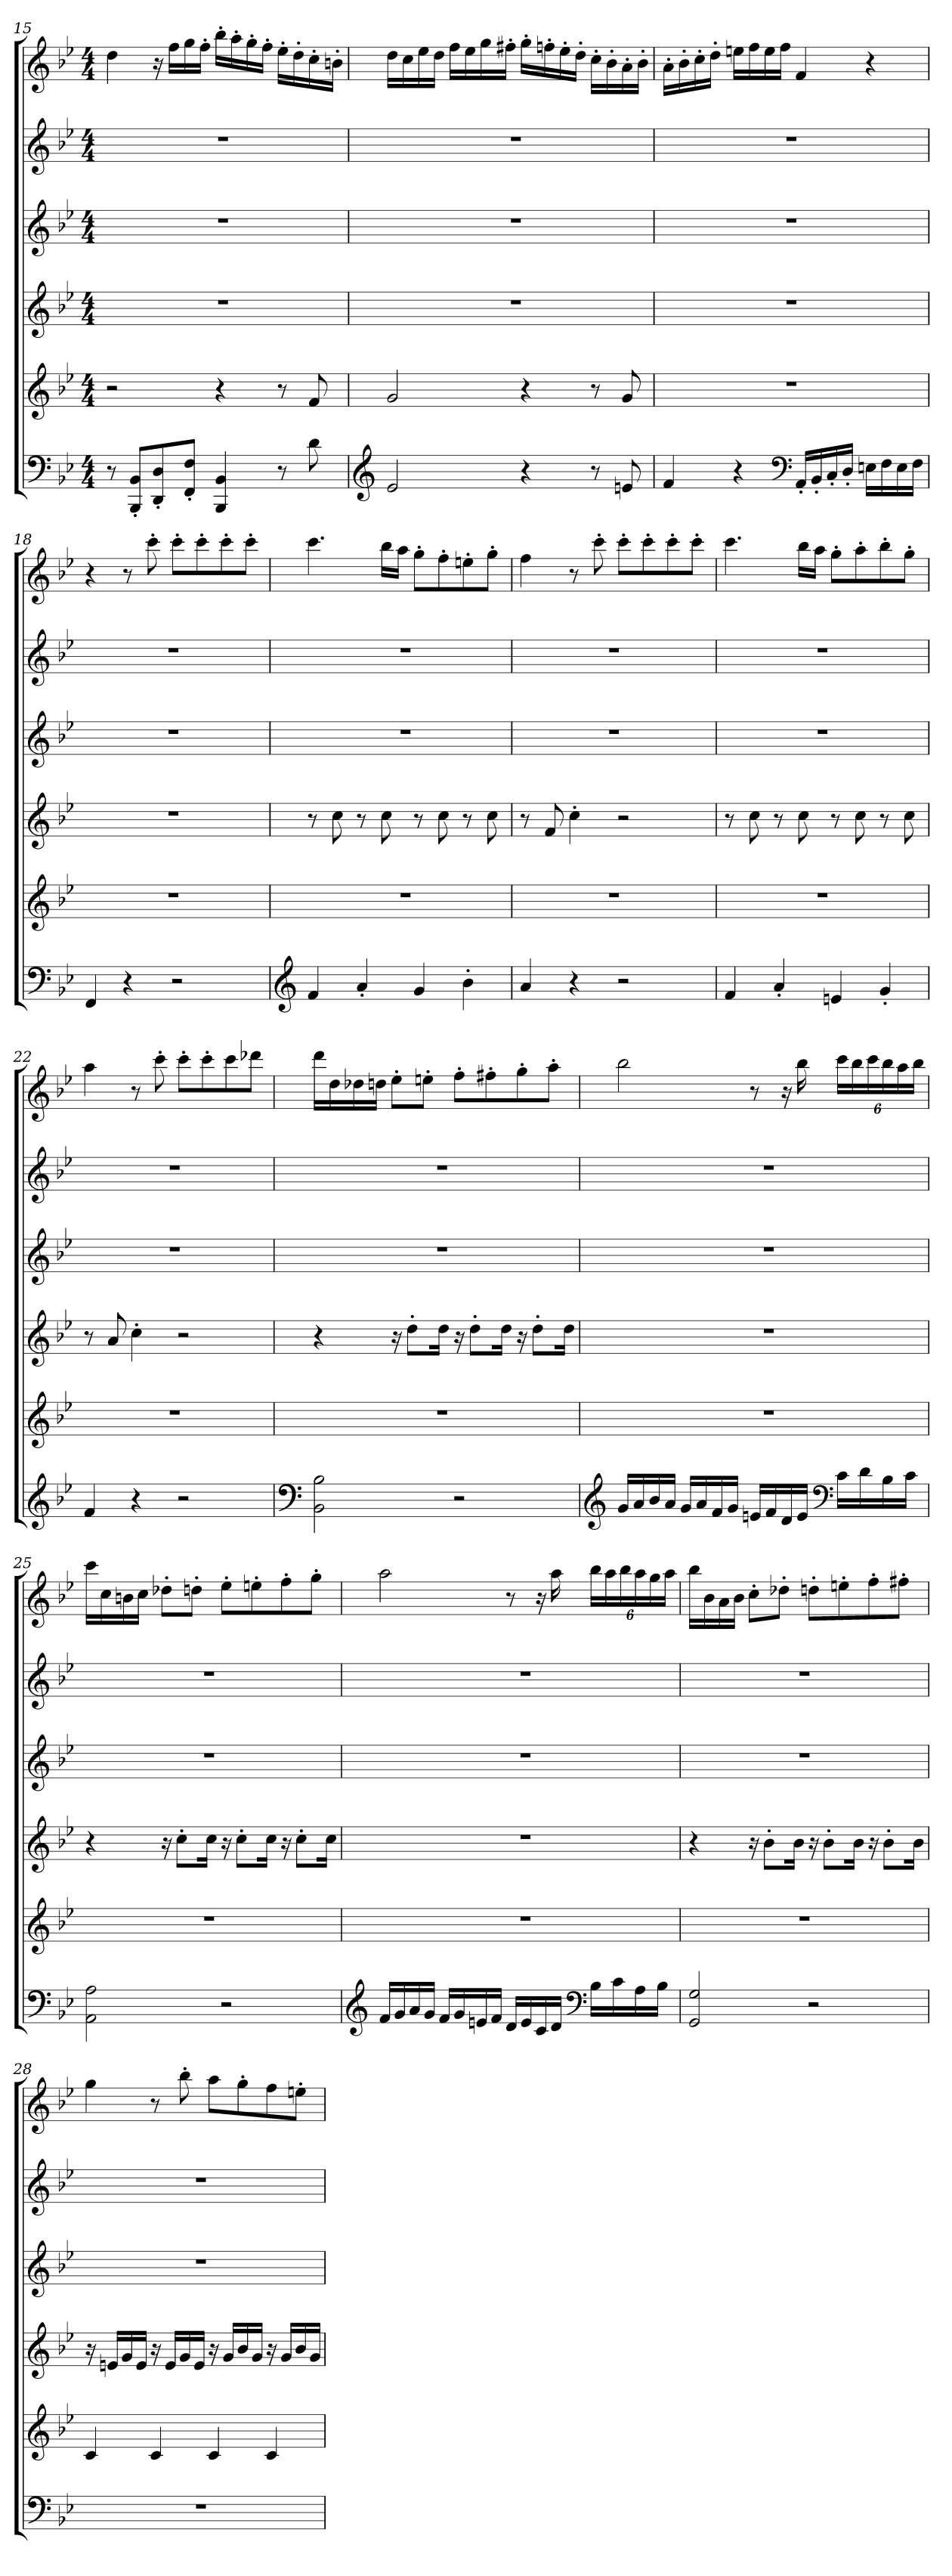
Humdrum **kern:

**kern	**kern	**kern	**kern	**kern	**kern
*part5	*part4	*part3	*part2	*part2	*part1
*staff6	*staff5	*staff4	*staff3	*staff2	*staff1
*clefF4	*clefG2	*clefG2	*clefG2	*clefG2	*clefG2
*k[b-e-]	*k[b-e-]	*k[b-e-]	*k[b-e-]	*k[b-e-]	*k[b-e-]
*M4/4	*M4/4	*M4/4	*M4/4	*M4/4	*M4/4
*MM144	*MM144	*MM144	*MM144	*MM144	*MM144
=15	=15	=15	=15	=15	=15
8r	2r	1r	1r	1r	4dd\
8BBB-/' 8BB-/'L	.	.	.	.	.
8DD/' 8D/'	.	.	.	.	16r
.	.	.	.	.	16ff\LL
8FF/' 8F/'J	.	.	.	.	16gg\
.	.	.	.	.	16ff'\JJ
4BBB-/ 4BB-/	4r	.	.	.	16bb-'\LL
.	.	.	.	.	16aa'\
.	.	.	.	.	16gg'\
.	.	.	.	.	16ff'\JJ
8r	8r	.	.	.	16ee-'\LL
.	.	.	.	.	16dd'\
8d\	8f/	.	.	.	16cc'\
.	.	.	.	.	16bn'\JJ
!!LO:LB:g=z
=16	=16	=16	=16	=16	=16
*clefG2	*	*	*	*	*
*	*	*	*	*	*MM145
2e-/	2g/	1r	1r	1r	16dd\LL
.	.	.	.	.	16cc\
.	.	.	.	.	16ee-\
.	.	.	.	.	16dd\JJ
.	.	.	.	.	16ff\LL
.	.	.	.	.	16ee-\
.	.	.	.	.	16gg\
.	.	.	.	.	16ff#X'\JJ
4r	4r	.	.	.	16gg'\LL
.	.	.	.	.	16ffn'\
.	.	.	.	.	16ee-'\
.	.	.	.	.	16dd'\JJ
8r	8r	.	.	.	16cc'\LL
.	.	.	.	.	16b-'\
8en/	8g/	.	.	.	16a'\
.	.	.	.	.	16b-'\JJ
=17	=17	=17	=17	=17	=17
*	*	*	*	*	*MM145
4f/	1r	1r	1r	1r	16a'\LL
.	.	.	.	.	16b-'\
.	.	.	.	.	16cc'\
.	.	.	.	.	16dd'\JJ
4r	.	.	.	.	16een\LL
.	.	.	.	.	16ff\
.	.	.	.	.	16ee\
.	.	.	.	.	16ff\JJ
*clefF4	*	*	*	*	*
*	*	*	*	*	*MM145
16AA'/LL	.	.	.	.	4f/
16BB-'/	.	.	.	.	.
16C'/	.	.	.	.	.
16D'/JJ	.	.	.	.	.
16En\LL	.	.	.	.	4r
16F\	.	.	.	.	.
16E\	.	.	.	.	.
16F\JJ	.	.	.	.	.
!!LO:PB:g=z
=18	=18	=18	=18	=18	=18
*	*	*	*	*	*MM134
4FF/	1r	1r	1r	1r	4r
4r	.	.	.	.	8r
*	*	*	*	*	*MM143
.	.	.	.	.	8ccc'\
2r	.	.	.	.	8ccc'\L
.	.	.	.	.	8ccc'\
.	.	.	.	.	8ccc'\
.	.	.	.	.	8ccc'\J
=19	=19	=19	=19	=19	=19
*clefG2	*	*	*	*	*
*	*	*	*	*	*MM143
4f/	1r	8r	1r	1r	4.ccc\
.	.	8cc\	.	.	.
4a'/	.	8r	.	.	.
.	.	8cc\	.	.	16bb-\LL
.	.	.	.	.	16aa\JJ
4g/	.	8r	.	.	8gg'\L
.	.	8cc\	.	.	8ff'\
4b-'\	.	8r	.	.	8een'\
.	.	8cc\	.	.	8gg'\J
=20	=20	=20	=20	=20	=20
4a/	1r	8r	1r	1r	4ff\
.	.	8f/	.	.	.
4r	.	4cc'\	.	.	8r
*	*	*	*	*	*MM143
.	.	.	.	.	8ccc'\
2r	.	2r	.	.	8ccc'\L
.	.	.	.	.	8ccc'\
.	.	.	.	.	8ccc'\
.	.	.	.	.	8ccc'\J
=21	=21	=21	=21	=21	=21
*	*	*	*	*	*MM143
4f/	1r	8r	1r	1r	4.ccc\
.	.	8cc\	.	.	.
4a'/	.	8r	.	.	.
.	.	8cc\	.	.	16bb-\LL
.	.	.	.	.	16aa\JJ
4en/	.	8r	.	.	8gg'\L
.	.	8cc\	.	.	8aa'\
4g'/	.	8r	.	.	8bb-'\
.	.	8cc\	.	.	8gg'\J
!!LO:LB:g=z
=22	=22	=22	=22	=22	=22
4f/	1r	8r	1r	1r	4aa\
.	.	8a/	.	.	.
4r	.	4cc'\	.	.	8r
*	*	*	*	*	*MM143
.	.	.	.	.	8ccc'\
2r	.	2r	.	.	8ccc'\L
.	.	.	.	.	8ccc'\
.	.	.	.	.	8ccc\
.	.	.	.	.	8ddd-X\J
=23	=23	=23	=23	=23	=23
*clefF4	*	*	*	*	*
*	*	*	*	*	*MM147
2BB-\ 2B-\	1r	4r	1r	1r	16ddd\LL
.	.	.	.	.	16dd\
.	.	.	.	.	16dd-X\
.	.	.	.	.	16ddn\JJ
.	.	16r	.	.	8ee-'\L
.	.	8dd'\L	.	.	.
.	.	.	.	.	8een'\J
.	.	16dd\Jk	.	.	.
2r	.	16r	.	.	8ff'\L
.	.	8dd'\L	.	.	.
.	.	.	.	.	8ff#X'\
.	.	16dd\Jk	.	.	.
.	.	16r	.	.	8gg'\
.	.	8dd'\L	.	.	.
.	.	.	.	.	8aa'\J
.	.	16dd\Jk	.	.	.
!!LO:PB:g=z
=24	=24	=24	=24	=24	=24
*clefG2	*	*	*	*	*
*	*	*	*	*	*MM147
16g/LL	1r	1r	1r	1r	2bb-\
16a/	.	.	.	.	.
16b-/	.	.	.	.	.
16a/JJ	.	.	.	.	.
16g/LL	.	.	.	.	.
16a/	.	.	.	.	.
16f/	.	.	.	.	.
16g/JJ	.	.	.	.	.
16en/LL	.	.	.	.	8r
16f/	.	.	.	.	.
16d/	.	.	.	.	16r
16e/JJ	.	.	.	.	16bb-\
*clefF4	*	*	*	*	*
*	*	*	*	*	*Xbrackettup
16c\LL	.	.	.	.	24ccc\LL
.	.	.	.	.	24bb-\
16d\	.	.	.	.	.
.	.	.	.	.	24ccc\
16B-\	.	.	.	.	24bb-\
.	.	.	.	.	24aa\
16c\JJ	.	.	.	.	.
.	.	.	.	.	24bb-\JJ
=25	=25	=25	=25	=25	=25
*	*	*	*	*	*MM147
2AA\ 2A\	1r	4r	1r	1r	16ccc\LL
.	.	.	.	.	16cc\
.	.	.	.	.	16bn\
.	.	.	.	.	16cc\JJ
.	.	16r	.	.	8dd-X'\L
.	.	8cc'\L	.	.	.
.	.	.	.	.	8ddn'\J
.	.	16cc\Jk	.	.	.
2r	.	16r	.	.	8ee-'\L
.	.	8cc'\L	.	.	.
.	.	.	.	.	8een'\
.	.	16cc\Jk	.	.	.
.	.	16r	.	.	8ff'\
.	.	8cc'\L	.	.	.
.	.	.	.	.	8gg'\J
.	.	16cc\Jk	.	.	.
!!LO:LB:g=z
=26	=26	=26	=26	=26	=26
*clefG2	*	*	*	*	*
*	*	*	*	*	*MM147
16f/LL	1r	1r	1r	1r	2aa\
16g/	.	.	.	.	.
16a/	.	.	.	.	.
16g/JJ	.	.	.	.	.
16f/LL	.	.	.	.	.
16g/	.	.	.	.	.
16en/	.	.	.	.	.
16f/JJ	.	.	.	.	.
16d/LL	.	.	.	.	8r
16e/	.	.	.	.	.
16c/	.	.	.	.	16r
16d/JJ	.	.	.	.	16aa\
*clefF4	*	*	*	*	*
16B-\LL	.	.	.	.	24bb-\LL
.	.	.	.	.	24aa\
16c\	.	.	.	.	.
.	.	.	.	.	24bb-\
16A\	.	.	.	.	24aa\
.	.	.	.	.	24gg\
16B-\JJ	.	.	.	.	.
.	.	.	.	.	24aa\JJ
=27	=27	=27	=27	=27	=27
*	*	*	*	*	*MM147
2GG/ 2G/	1r	4r	1r	1r	16bb-\LL
.	.	.	.	.	16b-\
.	.	.	.	.	16a\
.	.	.	.	.	16b-\JJ
.	.	16r	.	.	8cc'\L
.	.	8b-'\L	.	.	.
.	.	.	.	.	8dd-X'\J
.	.	16b-\Jk	.	.	.
2r	.	16r	.	.	8ddn'\L
.	.	8b-'\L	.	.	.
.	.	.	.	.	8een'\
.	.	16b-\Jk	.	.	.
.	.	16r	.	.	8ff'\
.	.	8b-'\L	.	.	.
.	.	.	.	.	8ff#X'\J
.	.	16b-\Jk	.	.	.
!!LO:PB:g=z
=28	=28	=28	=28	=28	=28
*	*	*	*	*	*MM147
1r	4c/	16r	1r	1r	4gg\
.	.	16en/LL	.	.	.
.	.	16g/	.	.	.
.	.	16e/JJ	.	.	.
.	4c/	16r	.	.	8r
.	.	16e/LL	.	.	.
.	.	16g/	.	.	8bb-'\
.	.	16e/JJ	.	.	.
.	4c/	16r	.	.	8aa\L
.	.	16g/LL	.	.	.
.	.	16b-/	.	.	8gg'\
.	.	16g/JJ	.	.	.
.	4c/	16r	.	.	8ff\
.	.	16g/LL	.	.	.
.	.	16b-/	.	.	8een'\J
.	.	16g/JJ	.	.	.
=	=	=	=	=	=
*-	*-	*-	*-	*-	*-
